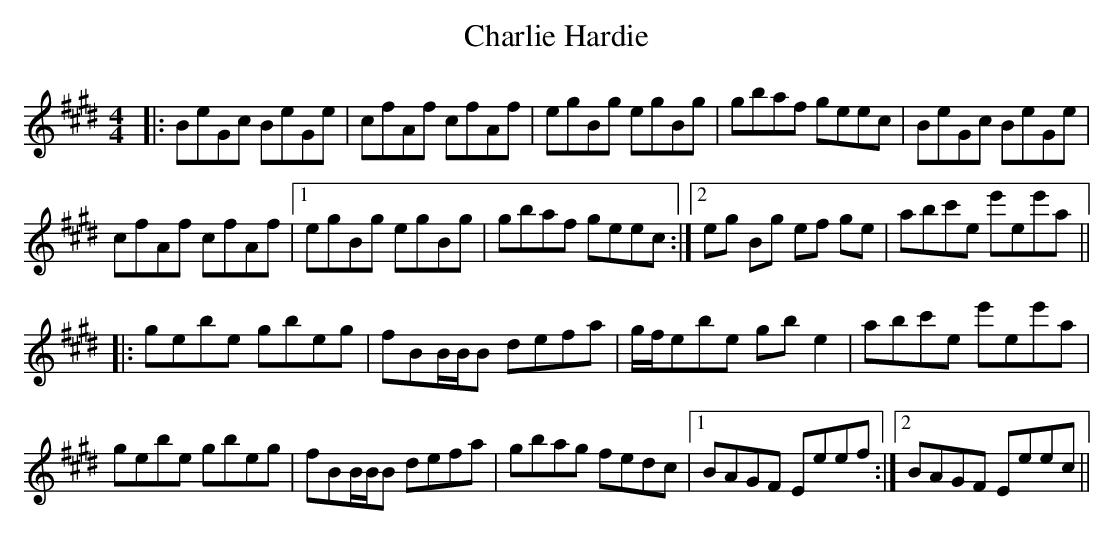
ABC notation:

X:1
T: Charlie Hardie
M: 4/4
L: 1/8
K: Emaj
|:BeGc BeGe|cfAf cfAf|egBg egBg|gbaf geec|BeGc BeGe|
cfAf cfAf|1 egBg egBg|gbaf geec:|2 eg Bg ef ge|abc'e e'ee'a||
|:gebe gbeg|fBB/B/B defa|g/f/ebe gbe2|abc'e e'ee'a|
gebe gbeg|fBB/B/B defa|gbag fedc|1 BAGF Eeef:|2 BAGF Eeec||
